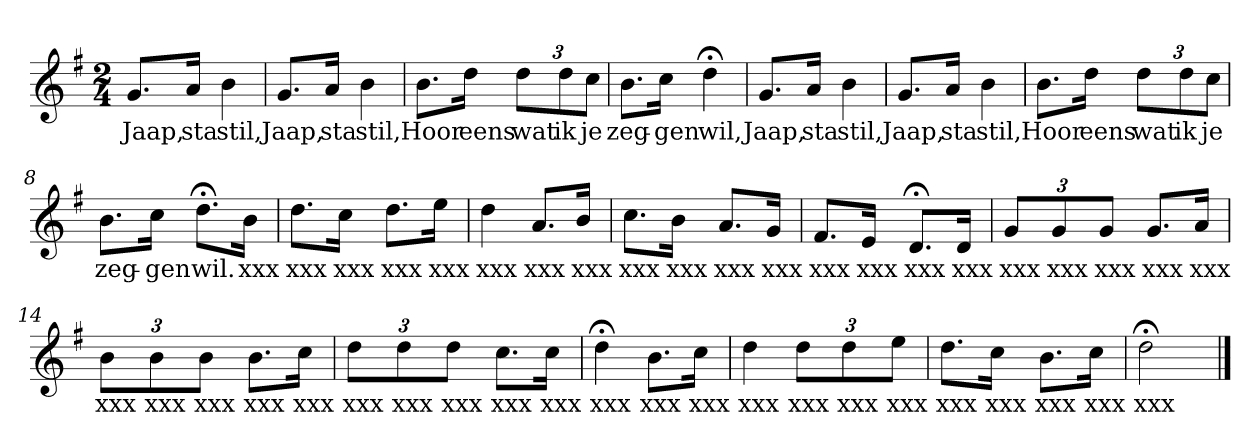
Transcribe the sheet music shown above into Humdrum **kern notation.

**kern	**text
*part1	*part1
*staff1	*staff1
*k[f#]	*
*G:	*
*M2/4	*
*MM120	*
=1	=1
8.gL	Jaap,
16aJk	sta
4b	stil,
=2	=2
8.gL	Jaap,
16aJk	sta
4b	stil,
=3	=3
8.bL	Hoor
16ddJk	eens
12ddL	wat
12dd	ik
12ccJ	je
=4	=4
8.bL	zeg-
16ccJk	-gen
4dd;<	wil,
=5	=5
8.gL	Jaap,
16aJk	sta
4b	stil,
=6	=6
8.gL	Jaap,
16aJk	sta
4b	stil,
=7	=7
8.bL	Hoor
16ddJk	eens
12ddL	wat
12dd	ik
12ccJ	je
=8	=8
8.bL	zeg-
16ccJk	-gen
8.dd;<L	wil.
16bJk	xxx
=9	=9
8.ddL	xxx
16ccJk	xxx
8.ddL	xxx
16eeJk	xxx
=10	=10
4dd	xxx
8.aL	xxx
16bJk	xxx
=11	=11
8.ccL	xxx
16bJk	xxx
8.aL	xxx
16gJk	xxx
=12	=12
8.f#L	xxx
16eJk	xxx
8.d;<L	xxx
16dJk	xxx
=13	=13
12gL	xxx
12g	xxx
12gJ	xxx
8.gL	xxx
16aJk	xxx
=14	=14
12bL	xxx
12b	xxx
12bJ	xxx
8.bL	xxx
16ccJk	xxx
=15	=15
12ddL	xxx
12dd	xxx
12ddJ	xxx
8.ccL	xxx
16ccJk	xxx
=16	=16
4dd;<	xxx
8.bL	xxx
16ccJk	xxx
=17	=17
4dd	xxx
12ddL	xxx
12dd	xxx
12eeJ	xxx
=18	=18
8.ddL	xxx
16ccJk	xxx
8.bL	xxx
16ccJk	xxx
=19	=19
2dd;<	xxx
==	==
*-	*-
